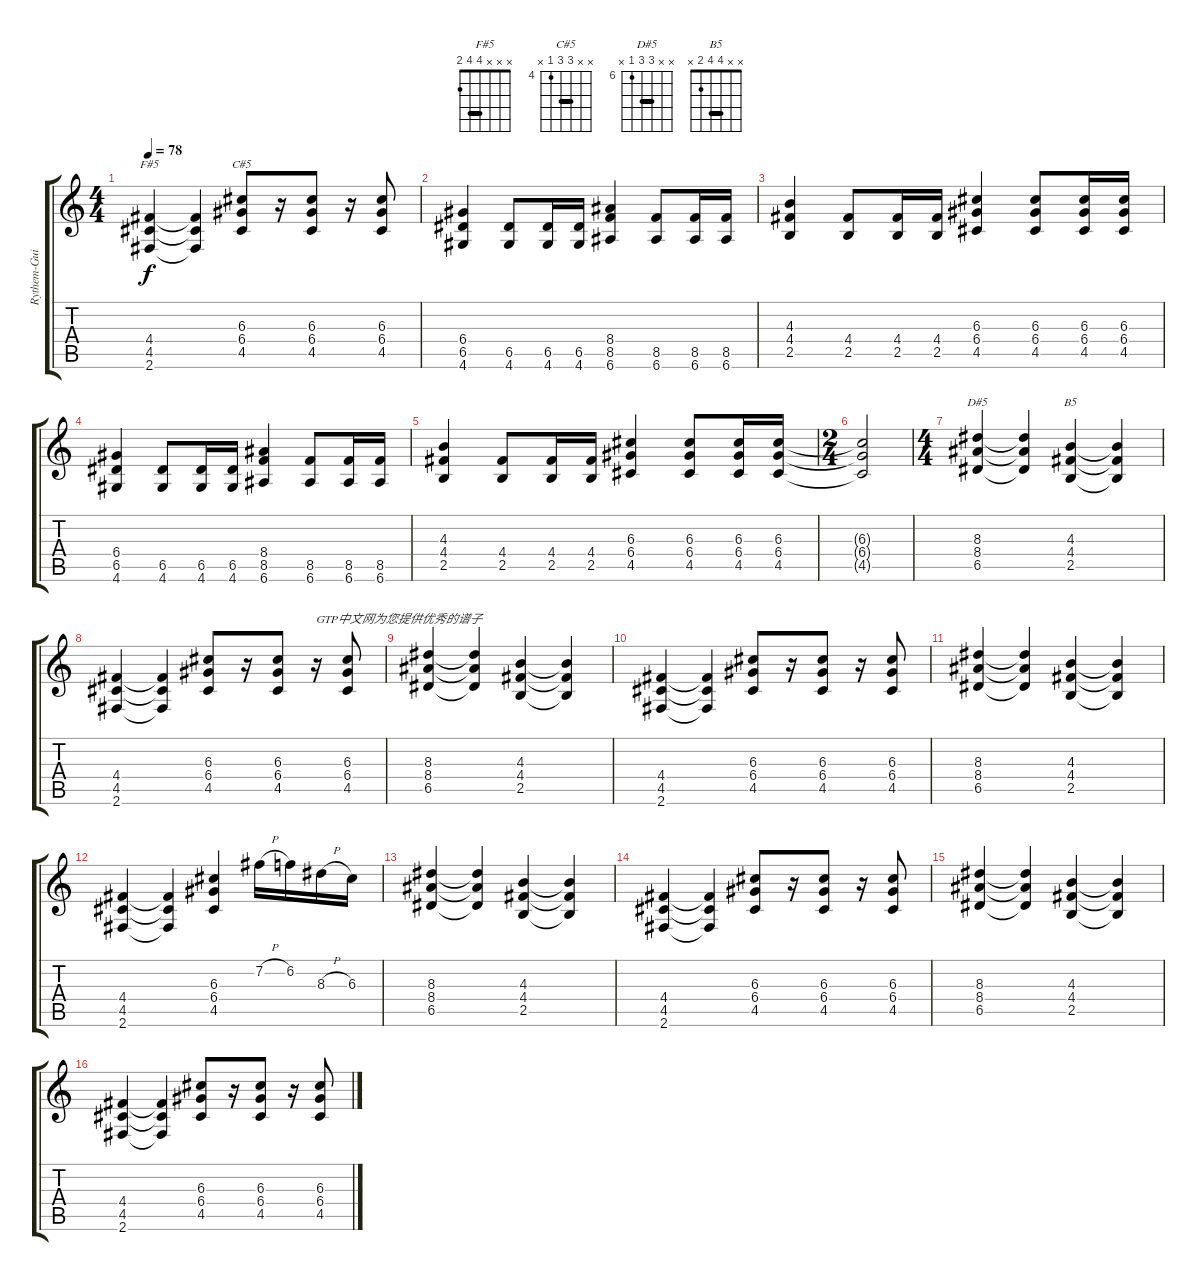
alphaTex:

\track ("Rythem-Guitar" "Rythem-Gui") {instrument electricguitarclean}
\staff {score tabs}
\tuning (E4 B3 G3 D3 A2 E2) {hide}
\chord ("F#5" x x x 4 4 2) {barre 4}
\chord ("C#5" x x 6 6 4 x) {firstfret 4 barre 6}
\chord ("D#5" x x 8 8 6 x) {firstfret 6 barre 8}
\chord ("B5" x x 4 4 2 x) {barre 4}
\ts (4 4)
\tempo 78
\clef g2
\ks c
(4.4 4.5 2.6).4{ch "F#5" dy f} (4.4{t} 4.5{t} 2.6{t}).4 (6.3 6.4 4.5).8{ch "C#5"} r.16 (6.3 6.4 4.5).8 r.16 (6.3 6.4 4.5).8 |
(6.4 6.5 4.6).4 (6.5 4.6).8 (6.5 4.6).16 (6.5 4.6).16 (8.4 8.5 6.6).4 (8.5 6.6).8 (8.5 6.6).16 (8.5 6.6).16 |
(4.3 4.4 2.5).4 (4.4 2.5).8 (4.4 2.5).16 (4.4 2.5).16 (6.3 6.4 4.5).4 (6.3 6.4 4.5).8 (6.3 6.4 4.5).16 (6.3 6.4 4.5).16 |
(6.4 6.5 4.6).4 (6.5 4.6).8 (6.5 4.6).16 (6.5 4.6).16 (8.4 8.5 6.6).4 (8.5 6.6).8 (8.5 6.6).16 (8.5 6.6).16 |
(4.3 4.4 2.5).4 (4.4 2.5).8 (4.4 2.5).16 (4.4 2.5).16 (6.3 6.4 4.5).4 (6.3 6.4 4.5).8 (6.3 6.4 4.5).16 (6.3 6.4 4.5).16 |
\ts (2 4)
(6.3{t} 6.4{t} 4.5{t}).2 |
\ts (4 4)
(8.3 8.4 6.5).4{ch "D#5" volume 10 instrument distortionguitar} (8.3{t} 8.4{t} 6.5{t}).4 (4.3 4.4 2.5).4{ch "B5"} (4.3{t} 4.4{t} 2.5{t}).4 |
(4.4 4.5 2.6).4 (4.4{t} 4.5{t} 2.6{t}).4 (6.3 6.4 4.5).8 r.16 (6.3 6.4 4.5).8 r.16{txt "GTP中文网为您提供优秀的谱子"} (6.3 6.4 4.5).8 |
(8.3 8.4 6.5).4 (8.3{t} 8.4{t} 6.5{t}).4 (4.3 4.4 2.5).4 (4.3{t} 4.4{t} 2.5{t}).4 |
(4.4 4.5 2.6).4 (4.4{t} 4.5{t} 2.6{t}).4 (6.3 6.4 4.5).8 r.16 (6.3 6.4 4.5).8 r.16 (6.3 6.4 4.5).8 |
(8.3 8.4 6.5).4 (8.3{t} 8.4{t} 6.5{t}).4 (4.3 4.4 2.5).4 (4.3{t} 4.4{t} 2.5{t}).4 |
(4.4 4.5 2.6).4 (4.4{t} 4.5{t} 2.6{t}).4 (6.3 6.4 4.5).4 7.2{h}.16 6.2.16 8.3{h}.16 6.3.16 |
(8.3 8.4 6.5).4 (8.3{t} 8.4{t} 6.5{t}).4 (4.3 4.4 2.5).4 (4.3{t} 4.4{t} 2.5{t}).4 |
(4.4 4.5 2.6).4 (4.4{t} 4.5{t} 2.6{t}).4 (6.3 6.4 4.5).8 r.16 (6.3 6.4 4.5).8 r.16 (6.3 6.4 4.5).8 |
(8.3 8.4 6.5).4{volume 10 instrument distortionguitar} (8.3{t} 8.4{t} 6.5{t}).4 (4.3 4.4 2.5).4 (4.3{t} 4.4{t} 2.5{t}).4 |
(4.4 4.5 2.6).4 (4.4{t} 4.5{t} 2.6{t}).4 (6.3 6.4 4.5).8 r.16 (6.3 6.4 4.5).8 r.16 (6.3 6.4 4.5).8
